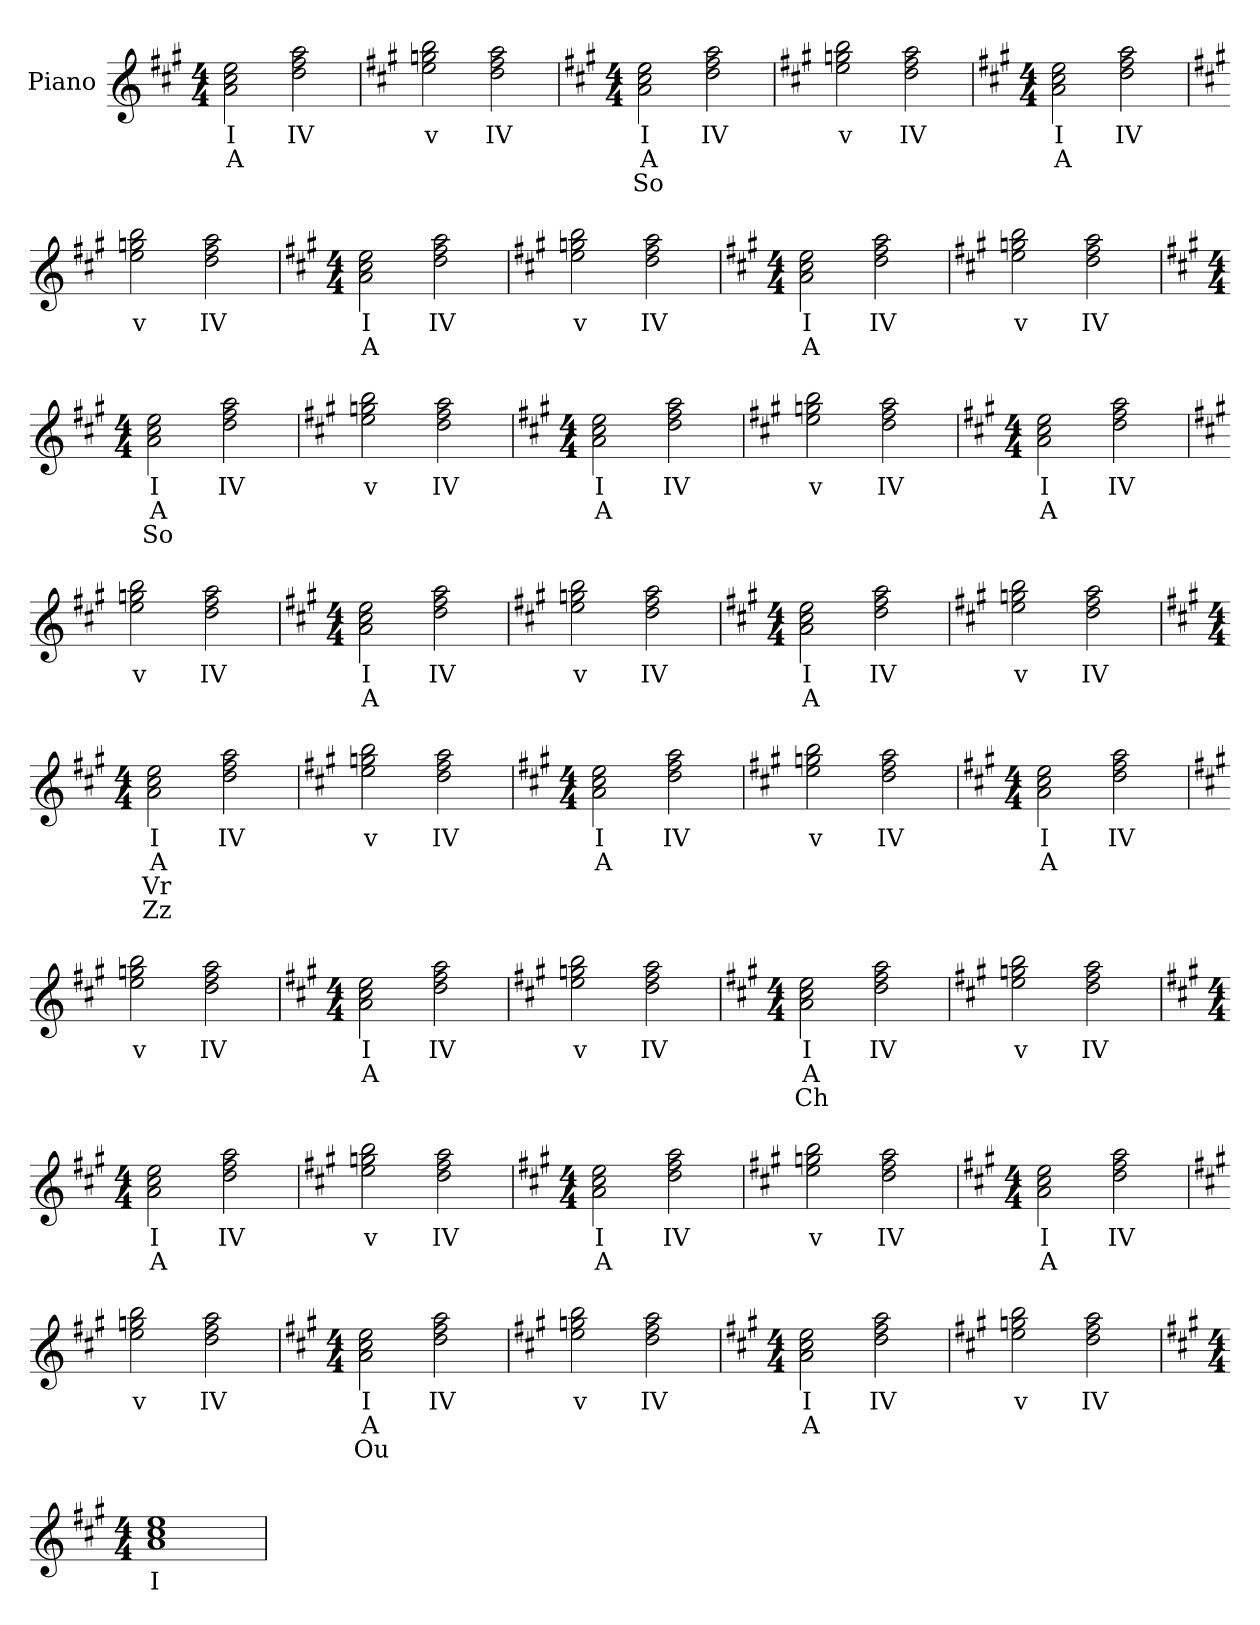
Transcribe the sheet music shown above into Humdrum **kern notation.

**kern	**text	**text	**text	**text
*part1	*part1	*part1	*part1	*part1
*staff1	*staff1	*staff1	*staff1	*staff1
*I"Piano	*	*	*	*
*I'Pno	*	*	*	*
*k[f#c#g#]	*	*	*	*
*A:	*	*	*	*
*M4/4	*	*	*	*
=	=	=	=	=
2a 2cc# 2ee	I	A	.	.
2dd 2ff# 2aa	IV	.	.	.
=	=	=	=	=
*k[f#c#g#]	*	*	*	*
*A:	*	*	*	*
2ee 2ggn 2bb	v	.	.	.
2dd 2ff# 2aa	IV	.	.	.
=	=	=	=	=
*k[f#c#g#]	*	*	*	*
*A:	*	*	*	*
*M4/4	*	*	*	*
2a 2cc# 2ee	I	A	So	.
2dd 2ff# 2aa	IV	.	.	.
=	=	=	=	=
*k[f#c#g#]	*	*	*	*
*A:	*	*	*	*
2ee 2ggn 2bb	v	.	.	.
2dd 2ff# 2aa	IV	.	.	.
=	=	=	=	=
*k[f#c#g#]	*	*	*	*
*A:	*	*	*	*
*M4/4	*	*	*	*
2a 2cc# 2ee	I	A	.	.
2dd 2ff# 2aa	IV	.	.	.
=	=	=	=	=
*k[f#c#g#]	*	*	*	*
*A:	*	*	*	*
2ee 2ggn 2bb	v	.	.	.
2dd 2ff# 2aa	IV	.	.	.
=	=	=	=	=
*k[f#c#g#]	*	*	*	*
*A:	*	*	*	*
*M4/4	*	*	*	*
2a 2cc# 2ee	I	A	.	.
2dd 2ff# 2aa	IV	.	.	.
=	=	=	=	=
*k[f#c#g#]	*	*	*	*
*A:	*	*	*	*
2ee 2ggn 2bb	v	.	.	.
2dd 2ff# 2aa	IV	.	.	.
=	=	=	=	=
*k[f#c#g#]	*	*	*	*
*A:	*	*	*	*
*M4/4	*	*	*	*
2a 2cc# 2ee	I	A	.	.
2dd 2ff# 2aa	IV	.	.	.
=	=	=	=	=
*k[f#c#g#]	*	*	*	*
*A:	*	*	*	*
2ee 2ggn 2bb	v	.	.	.
2dd 2ff# 2aa	IV	.	.	.
=	=	=	=	=
*k[f#c#g#]	*	*	*	*
*A:	*	*	*	*
*M4/4	*	*	*	*
2a 2cc# 2ee	I	A	So	.
2dd 2ff# 2aa	IV	.	.	.
=	=	=	=	=
*k[f#c#g#]	*	*	*	*
*A:	*	*	*	*
2ee 2ggn 2bb	v	.	.	.
2dd 2ff# 2aa	IV	.	.	.
=	=	=	=	=
*k[f#c#g#]	*	*	*	*
*A:	*	*	*	*
*M4/4	*	*	*	*
2a 2cc# 2ee	I	A	.	.
2dd 2ff# 2aa	IV	.	.	.
=	=	=	=	=
*k[f#c#g#]	*	*	*	*
*A:	*	*	*	*
2ee 2ggn 2bb	v	.	.	.
2dd 2ff# 2aa	IV	.	.	.
=	=	=	=	=
*k[f#c#g#]	*	*	*	*
*A:	*	*	*	*
*M4/4	*	*	*	*
2a 2cc# 2ee	I	A	.	.
2dd 2ff# 2aa	IV	.	.	.
=	=	=	=	=
*k[f#c#g#]	*	*	*	*
*A:	*	*	*	*
2ee 2ggn 2bb	v	.	.	.
2dd 2ff# 2aa	IV	.	.	.
=	=	=	=	=
*k[f#c#g#]	*	*	*	*
*A:	*	*	*	*
*M4/4	*	*	*	*
2a 2cc# 2ee	I	A	.	.
2dd 2ff# 2aa	IV	.	.	.
=	=	=	=	=
*k[f#c#g#]	*	*	*	*
*A:	*	*	*	*
2ee 2ggn 2bb	v	.	.	.
2dd 2ff# 2aa	IV	.	.	.
=	=	=	=	=
*k[f#c#g#]	*	*	*	*
*A:	*	*	*	*
*M4/4	*	*	*	*
2a 2cc# 2ee	I	A	.	.
2dd 2ff# 2aa	IV	.	.	.
=	=	=	=	=
*k[f#c#g#]	*	*	*	*
*A:	*	*	*	*
2ee 2ggn 2bb	v	.	.	.
2dd 2ff# 2aa	IV	.	.	.
=	=	=	=	=
*k[f#c#g#]	*	*	*	*
*A:	*	*	*	*
*M4/4	*	*	*	*
2a 2cc# 2ee	I	A	Vr	Zz
2dd 2ff# 2aa	IV	.	.	.
=	=	=	=	=
*k[f#c#g#]	*	*	*	*
*A:	*	*	*	*
2ee 2ggn 2bb	v	.	.	.
2dd 2ff# 2aa	IV	.	.	.
=	=	=	=	=
*k[f#c#g#]	*	*	*	*
*A:	*	*	*	*
*M4/4	*	*	*	*
2a 2cc# 2ee	I	A	.	.
2dd 2ff# 2aa	IV	.	.	.
=	=	=	=	=
*k[f#c#g#]	*	*	*	*
*A:	*	*	*	*
2ee 2ggn 2bb	v	.	.	.
2dd 2ff# 2aa	IV	.	.	.
=	=	=	=	=
*k[f#c#g#]	*	*	*	*
*A:	*	*	*	*
*M4/4	*	*	*	*
2a 2cc# 2ee	I	A	.	.
2dd 2ff# 2aa	IV	.	.	.
=	=	=	=	=
*k[f#c#g#]	*	*	*	*
*A:	*	*	*	*
2ee 2ggn 2bb	v	.	.	.
2dd 2ff# 2aa	IV	.	.	.
=	=	=	=	=
*k[f#c#g#]	*	*	*	*
*A:	*	*	*	*
*M4/4	*	*	*	*
2a 2cc# 2ee	I	A	.	.
2dd 2ff# 2aa	IV	.	.	.
=	=	=	=	=
*k[f#c#g#]	*	*	*	*
*A:	*	*	*	*
2ee 2ggn 2bb	v	.	.	.
2dd 2ff# 2aa	IV	.	.	.
=	=	=	=	=
*k[f#c#g#]	*	*	*	*
*A:	*	*	*	*
*M4/4	*	*	*	*
2a 2cc# 2ee	I	A	Ch	.
2dd 2ff# 2aa	IV	.	.	.
=	=	=	=	=
*k[f#c#g#]	*	*	*	*
*A:	*	*	*	*
2ee 2ggn 2bb	v	.	.	.
2dd 2ff# 2aa	IV	.	.	.
=	=	=	=	=
*k[f#c#g#]	*	*	*	*
*A:	*	*	*	*
*M4/4	*	*	*	*
2a 2cc# 2ee	I	A	.	.
2dd 2ff# 2aa	IV	.	.	.
=	=	=	=	=
*k[f#c#g#]	*	*	*	*
*A:	*	*	*	*
2ee 2ggn 2bb	v	.	.	.
2dd 2ff# 2aa	IV	.	.	.
=	=	=	=	=
*k[f#c#g#]	*	*	*	*
*A:	*	*	*	*
*M4/4	*	*	*	*
2a 2cc# 2ee	I	A	.	.
2dd 2ff# 2aa	IV	.	.	.
=	=	=	=	=
*k[f#c#g#]	*	*	*	*
*A:	*	*	*	*
2ee 2ggn 2bb	v	.	.	.
2dd 2ff# 2aa	IV	.	.	.
=	=	=	=	=
*k[f#c#g#]	*	*	*	*
*A:	*	*	*	*
*M4/4	*	*	*	*
2a 2cc# 2ee	I	A	.	.
2dd 2ff# 2aa	IV	.	.	.
=	=	=	=	=
*k[f#c#g#]	*	*	*	*
*A:	*	*	*	*
2ee 2ggn 2bb	v	.	.	.
2dd 2ff# 2aa	IV	.	.	.
=	=	=	=	=
*k[f#c#g#]	*	*	*	*
*A:	*	*	*	*
*M4/4	*	*	*	*
2a 2cc# 2ee	I	A	Ou	.
2dd 2ff# 2aa	IV	.	.	.
=	=	=	=	=
*k[f#c#g#]	*	*	*	*
*A:	*	*	*	*
2ee 2ggn 2bb	v	.	.	.
2dd 2ff# 2aa	IV	.	.	.
=	=	=	=	=
*k[f#c#g#]	*	*	*	*
*A:	*	*	*	*
*M4/4	*	*	*	*
2a 2cc# 2ee	I	A	.	.
2dd 2ff# 2aa	IV	.	.	.
=	=	=	=	=
*k[f#c#g#]	*	*	*	*
*A:	*	*	*	*
2ee 2ggn 2bb	v	.	.	.
2dd 2ff# 2aa	IV	.	.	.
=	=	=	=	=
*k[f#c#g#]	*	*	*	*
*A:	*	*	*	*
*M4/4	*	*	*	*
1a 1cc# 1ee	I	.	.	.
=	=	=	=	=
*-	*-	*-	*-	*-
